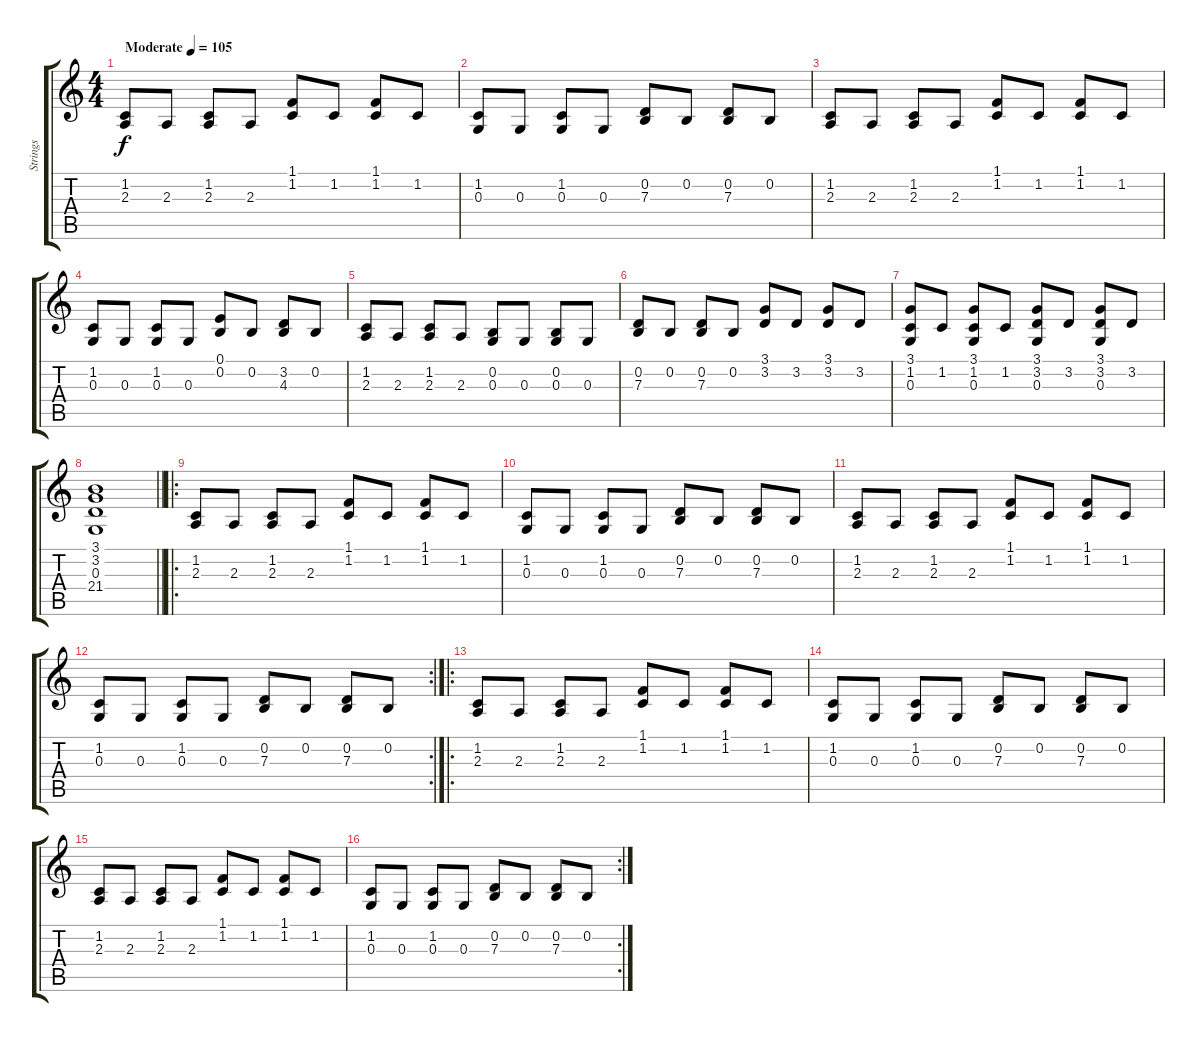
\track ("Strings" "Strings") {solo instrument stringensemble1}
\staff {score tabs}
\tuning (E4 B3 G3 D3 A2 E2) {hide}
\ts (4 4)
\tempo (105 "Moderate")
\clef g2
\ks c
(1.2 2.3).8{dy f instrument stringensemble1} 2.3.8 (1.2 2.3).8 2.3.8 (1.1 1.2).8 1.2.8 (1.1 1.2).8 1.2.8 |
(1.2 0.3).8 0.3.8 (1.2 0.3).8 0.3.8 (0.2 7.3).8 0.2.8 (0.2 7.3).8 0.2.8 |
(1.2 2.3).8 2.3.8 (1.2 2.3).8 2.3.8 (1.1 1.2).8 1.2.8 (1.1 1.2).8 1.2.8 |
(1.2 0.3).8 0.3.8 (1.2 0.3).8 0.3.8 (0.1 0.2).8 0.2.8 (3.2 4.3).8 0.2.8 |
(1.2 2.3).8 2.3.8 (1.2 2.3).8 2.3.8 (0.2 0.3).8 0.3.8 (0.2 0.3).8 0.3.8 |
(0.2 7.3).8 0.2.8 (0.2 7.3).8 0.2.8 (3.1 3.2).8 3.2.8 (3.1 3.2).8 3.2.8 |
(3.1 1.2 0.3).8 1.2.8 (3.1 1.2 0.3).8 1.2.8 (3.1 3.2 0.3).8 3.2.8 (3.1 3.2 0.3).8 3.2.8 |
\barLineRight lightlight
(3.1 3.2 0.3 21.4).1 |
\ro
(1.2 2.3).8 2.3.8 (1.2 2.3).8 2.3.8 (1.1 1.2).8 1.2.8 (1.1 1.2).8 1.2.8 |
(1.2 0.3).8 0.3.8 (1.2 0.3).8 0.3.8 (0.2 7.3).8 0.2.8 (0.2 7.3).8 0.2.8 |
(1.2 2.3).8 2.3.8 (1.2 2.3).8 2.3.8 (1.1 1.2).8 1.2.8 (1.1 1.2).8 1.2.8 |
\rc 2
(1.2 0.3).8 0.3.8 (1.2 0.3).8 0.3.8 (0.2 7.3).8 0.2.8 (0.2 7.3).8 0.2.8 |
\ro
(1.2 2.3).8 2.3.8 (1.2 2.3).8 2.3.8 (1.1 1.2).8 1.2.8 (1.1 1.2).8 1.2.8 |
(1.2 0.3).8 0.3.8 (1.2 0.3).8 0.3.8 (0.2 7.3).8 0.2.8 (0.2 7.3).8 0.2.8 |
(1.2 2.3).8 2.3.8 (1.2 2.3).8 2.3.8 (1.1 1.2).8 1.2.8 (1.1 1.2).8 1.2.8 |
\rc 2
(1.2 0.3).8 0.3.8 (1.2 0.3).8 0.3.8 (0.2 7.3).8 0.2.8 (0.2 7.3).8 0.2.8
